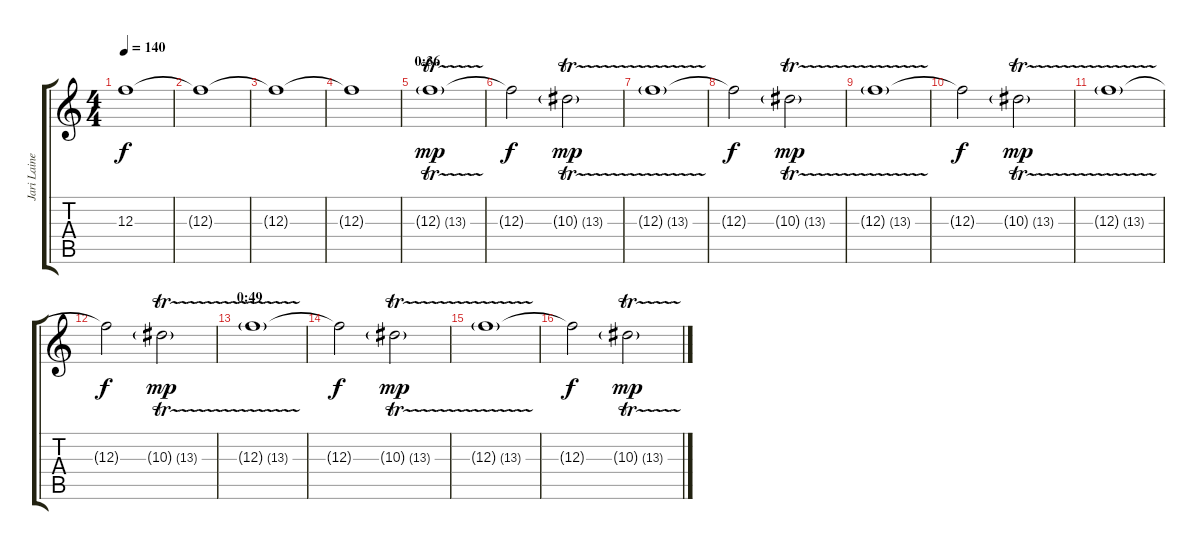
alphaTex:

\track ("Jari Laine" "Jari Laine") {instrument overdrivenguitar}
\staff {score tabs}
\tuning (D4 A3 F3 C3 G2 D2) {hide}
\ts (4 4)
\tempo 140
\clef g2
\ks c
12.3{t}.1{dy f volume 0} |
12.3{t}.1 |
12.3{t}.1 |
12.3{t}.1 |
\section ("" "0:36")
12.3{tr (13 32) g}.1{dy mp volume 13} |
12.3{t}.2{dy f} 10.3{tr (13 32) g}.2{dy mp} |
12.3{tr (13 32) g}.1 |
12.3{t}.2{dy f} 10.3{tr (13 32) g}.2{dy mp} |
12.3{tr (13 32) g}.1 |
12.3{t}.2{dy f} 10.3{tr (13 32) g}.2{dy mp} |
12.3{tr (13 32) g}.1 |
12.3{t}.2{dy f} 10.3{tr (13 32) g}.2{dy mp} |
\section ("" "0:49")
12.3{tr (13 32) g}.1 |
12.3{t}.2{dy f} 10.3{tr (13 32) g}.2{dy mp} |
12.3{tr (13 32) g}.1 |
12.3{t}.2{dy f} 10.3{tr (13 32) g}.2{dy mp}
